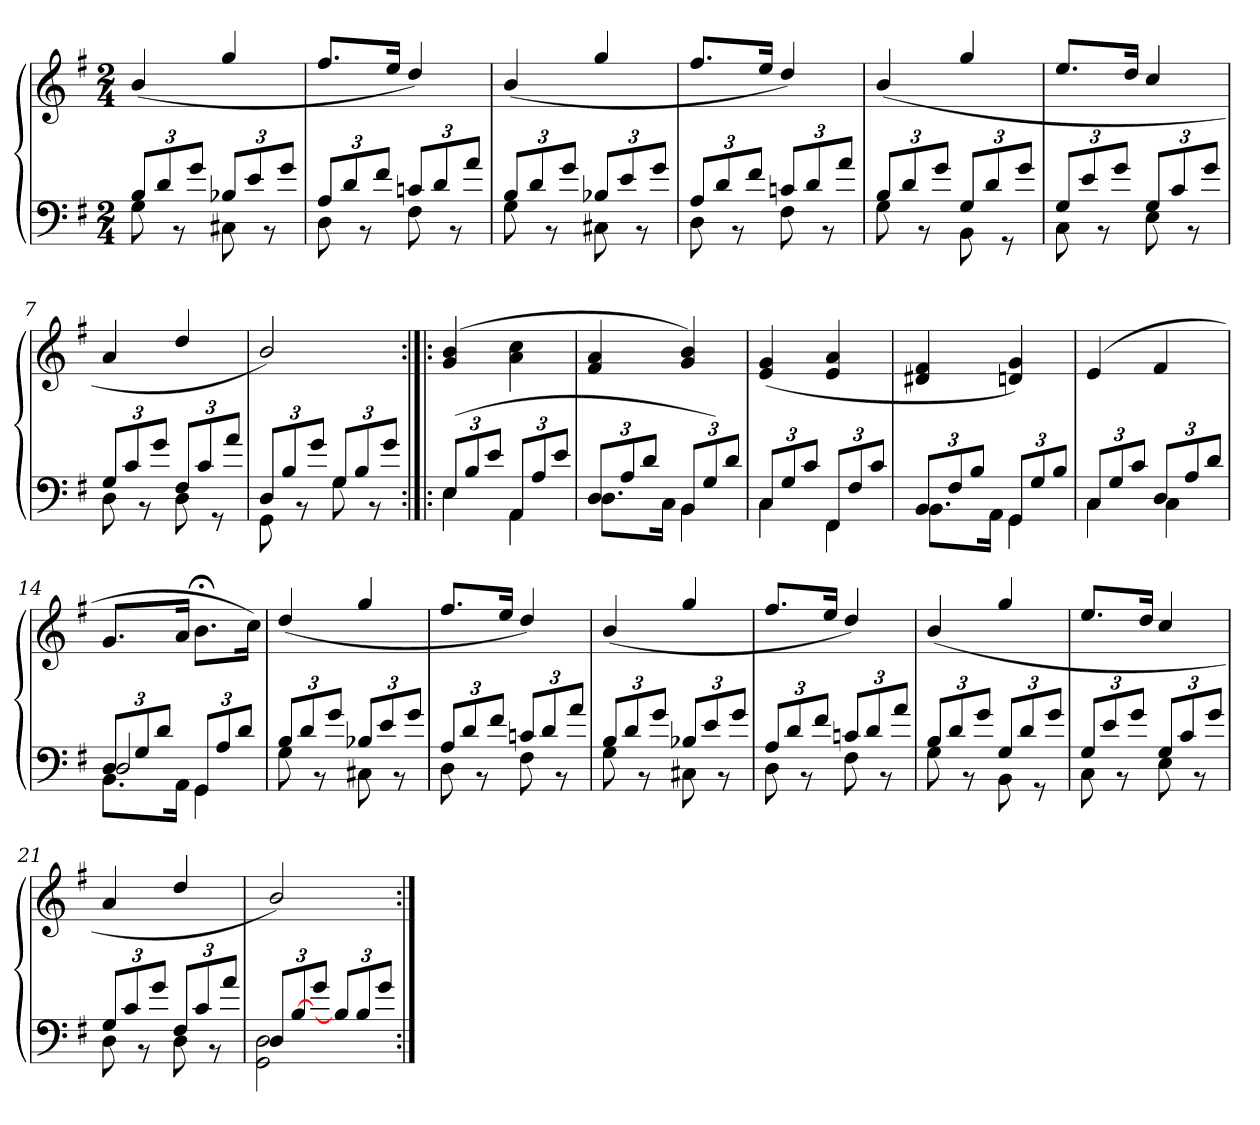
**kern	**kern
*part1	*part1
*staff2	*staff1
*clefF4	*clefG2
*k[f#]	*k[f#]
*G:	*G:
*M2/4	*M2/4
*Xbrackettup	*
=1	=1
*^	*
12Bi/L	8Gi\	(>4bi/
12di/	.	.
.	8r	.
12gi\J	.	.
12B-Xi/L	8C#Xi\	4ggi/
12ei/	.	.
.	8r	.
12gi\J	.	.
=2	=2	=2
12Ai/L	8Di\	8.ff#i/L
12di/	.	.
.	8r	.
12f#i\J	.	.
.	.	16eei/Jk
12cni/L	8F#i\	4ddi/)
12di/	.	.
.	8r	.
12ai\J	.	.
=3	=3	=3
12Bi/L	8Gi\	(>4bi/
12di/	.	.
.	8r	.
12gi\J	.	.
12B-Xi/L	8C#Xi\	4ggi/
12ei/	.	.
.	8r	.
12gi\J	.	.
=4	=4	=4
12Ai/L	8Di\	8.ff#i/L
12di/	.	.
.	8r	.
12f#i\J	.	.
.	.	16eei/Jk
12cni/L	8F#i\	4ddi/)
12di/	.	.
.	8r	.
12ai\J	.	.
=5	=5	=5
12Bi/L	8Gi\	(>4bi/
12di/	.	.
.	8r	.
12gi\J	.	.
12Gi/L	8BBi\	4ggi/
12di/	.	.
.	8r	.
12gi\J	.	.
!!LO:LB:g=z
=6	=6	=6
12Gi/L	8Ci\	8.eei/L
12ei/	.	.
.	8r	.
12gi\J	.	.
.	.	16ddi/Jk
12Gi/L	8Ei\	4cci/
12ci/	.	.
.	8r	.
12gi\J	.	.
=7	=7	=7
12Gi/L	8Di\	4ai/
12ci/	.	.
.	8r	.
12gi\J	.	.
12F#i/L	8Di\	4ddi/
12ci/	.	.
.	8r	.
12ai\J	.	.
=8	=8	=8
12Di/L	8GGi\	2bi/)
12Bi/	.	.
.	8r	.
12gi\J	.	.
12Gi/L	8Gi\	.
12Bi/	.	.
.	8r	.
12gi\J	.	.
=9:|!|:	=9:|!|:	=9:|!|:
*brackettup	*	*
(<12Ei/L	4Ei\	(>4gi/ 4bi/
12Bi/	.	.
12ei\J	.	.
12AAi/L	4AAi\	4ai\ 4cci\
12Ai/	.	.
12ei\J	.	.
=10	=10	=10
12Di/L	8.Di\L	4f#i/ 4ai/
12Ai/	.	.
12di\J	.	.
.	16Ci\Jk	.
12BBi/L	4BBi\	4gi/ 4bi/)
12Gi/)	.	.
12di\J	.	.
=11	=11	=11
12Ci/L	4Ci\	(>4ei/ 4gi/
12Gi/	.	.
12ci\J	.	.
12FF#i/L	4FF#i\	4ei/ 4ai/
12F#i/	.	.
12ci\J	.	.
!!LO:LB:g=z
=12	=12	=12
12BBi/L	8.BBi\L	4d#Xi/ 4f#i/
12F#i/	.	.
12Bi\J	.	.
.	16AAi\Jk	.
12GGi/L	4GGi\	4dni/ 4gi/)
12Gi/	.	.
12Bi\J	.	.
=13	=13	=13
12Ci/L	4Ci\	(>4ei/
12Gi/	.	.
12ci/J	.	.
*Xbrackettup	*	*
12Di/L	4Ci\	4f#i/
12Ai/	.	.
12di/J	.	.
*v	*v	*
=14	=14
*brackettup	*
*^	*
*	*^	*
12Di/L	8.BBi\L	2Di/	8.gi/L
12Gi/	.	.	.
12di/J	.	.	.
.	16AAi\Jk	.	16ai/Jk
12GGi/L	4GGi\	.	8.b;<i\L
12Ai/	.	.	.
12di/J	.	.	.
.	.	.	16cci\Jk)
*v	*v	*v	*
=15	=15
*Xbrackettup	*
*^	*
12Bi/L	8Gi\	(>4ddi/
12di/	.	.
.	8r	.
12gi\J	.	.
12B-Xi/L	8C#Xi\	4ggi/
12ei/	.	.
.	8r	.
12gi\J	.	.
=16	=16	=16
12Ai/L	8Di\	8.ff#i/L
12di/	.	.
.	8r	.
12f#i\J	.	.
.	.	16eei/Jk
12cni/L	8F#i\	4ddi/)
12di/	.	.
.	8r	.
12ai\J	.	.
!!LO:LB:g=z
=17	=17	=17
12Bi/L	8Gi\	(>4bi/
12di/	.	.
.	8r	.
12gi\J	.	.
12B-Xi/L	8C#Xi\	4ggi/
12ei/	.	.
.	8r	.
12gi\J	.	.
=18	=18	=18
12Ai/L	8Di\	8.ff#i/L
12di/	.	.
.	8r	.
12f#i\J	.	.
.	.	16eei/Jk
12cni/L	8F#i\	4ddi/)
12di/	.	.
.	8r	.
12ai\J	.	.
=19	=19	=19
12Bi/L	8Gi\	(>4bi/
12di/	.	.
.	8r	.
12gi\J	.	.
12Gi/L	8BBi\	4ggi/
12di/	.	.
.	8r	.
12gi\J	.	.
!!LO:LB:g=z
=20	=20	=20
12Gi/L	8Ci\	8.eei/L
12ei/	.	.
.	8r	.
12gi\J	.	.
.	.	16ddi/Jk
12Gi/L	8Ei\	4cci/
12ci/	.	.
.	8r	.
12gi\J	.	.
=21	=21	=21
12Gi/L	8Di\	4ai/
12ci/	.	.
.	8r	.
12gi\J	.	.
12F#i/L	8Di\	4ddi/
12ci/	.	.
.	8r	.
12ai\J	.	.
=22	=22	=22
12Di/L	2GGi\ 2Di\	2bi/)
[12Bi/	.	.
12gi\J	.	.
12Bi/L]	.	.
12Bi/	.	.
12gi\J	.	.
*v	*v	*
=:|!	=:|!
*-	*-
